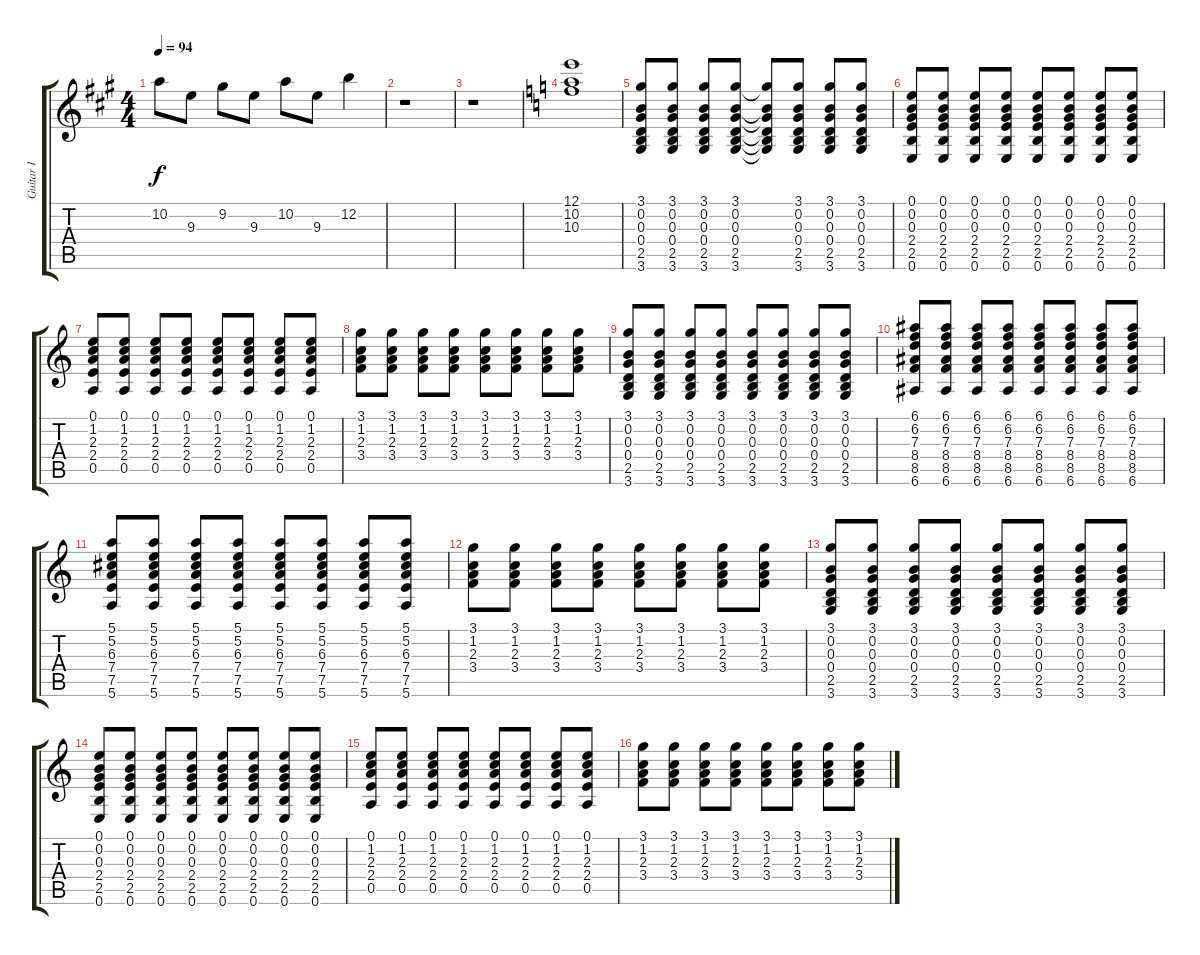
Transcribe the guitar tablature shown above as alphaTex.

\track ("Guitar I" "Guitar I") {instrument electricguitarclean}
\staff {score tabs}
\tuning (E4 B3 G3 D3 A2 E2) {hide}
\ts (4 4)
\tempo 94
\clef g2
\ks a
10.2.8{dy f} 9.3.8 9.2.8 9.3.8 10.2.8 9.3.8 12.2.4 |
r.1 |
r.1 |
\ks c
(12.1 10.2 10.3).1 |
(3.1 0.2 0.3 0.4 2.5 3.6).8 (3.1 0.2 0.3 0.4 2.5 3.6).8 (3.1 0.2 0.3 0.4 2.5 3.6).8 (3.1 0.2 0.3 0.4 2.5 3.6).8 (3.1{t} 0.2{t} 0.3{t} 0.4{t} 2.5{t} 3.6{t}).8 (3.1 0.2 0.3 0.4 2.5 3.6).8 (3.1 0.2 0.3 0.4 2.5 3.6).8 (3.1 0.2 0.3 0.4 2.5 3.6).8 |
(0.1 0.2 0.3 2.4 2.5 0.6).8 (0.1 0.2 0.3 2.4 2.5 0.6).8 (0.1 0.2 0.3 2.4 2.5 0.6).8 (0.1 0.2 0.3 2.4 2.5 0.6).8 (0.1 0.2 0.3 2.4 2.5 0.6).8 (0.1 0.2 0.3 2.4 2.5 0.6).8 (0.1 0.2 0.3 2.4 2.5 0.6).8 (0.1 0.2 0.3 2.4 2.5 0.6).8 |
(0.1 1.2 2.3 2.4 0.5).8 (0.1 1.2 2.3 2.4 0.5).8 (0.1 1.2 2.3 2.4 0.5).8 (0.1 1.2 2.3 2.4 0.5).8 (0.1 1.2 2.3 2.4 0.5).8 (0.1 1.2 2.3 2.4 0.5).8 (0.1 1.2 2.3 2.4 0.5).8 (0.1 1.2 2.3 2.4 0.5).8 |
(3.1 1.2 2.3 3.4).8 (3.1 1.2 2.3 3.4).8 (3.1 1.2 2.3 3.4).8 (3.1 1.2 2.3 3.4).8 (3.1 1.2 2.3 3.4).8 (3.1 1.2 2.3 3.4).8 (3.1 1.2 2.3 3.4).8 (3.1 1.2 2.3 3.4).8 |
(3.1 0.2 0.3 0.4 2.5 3.6).8 (3.1 0.2 0.3 0.4 2.5 3.6).8 (3.1 0.2 0.3 0.4 2.5 3.6).8 (3.1 0.2 0.3 0.4 2.5 3.6).8 (3.1 0.2 0.3 0.4 2.5 3.6).8 (3.1 0.2 0.3 0.4 2.5 3.6).8 (3.1 0.2 0.3 0.4 2.5 3.6).8 (3.1 0.2 0.3 0.4 2.5 3.6).8 |
(6.1 6.2 7.3 8.4 8.5 6.6).8 (6.1 6.2 7.3 8.4 8.5 6.6).8 (6.1 6.2 7.3 8.4 8.5 6.6).8 (6.1 6.2 7.3 8.4 8.5 6.6).8 (6.1 6.2 7.3 8.4 8.5 6.6).8 (6.1 6.2 7.3 8.4 8.5 6.6).8 (6.1 6.2 7.3 8.4 8.5 6.6).8 (6.1 6.2 7.3 8.4 8.5 6.6).8 |
(5.1 5.2 6.3 7.4 7.5 5.6).8 (5.1 5.2 6.3 7.4 7.5 5.6).8 (5.1 5.2 6.3 7.4 7.5 5.6).8 (5.1 5.2 6.3 7.4 7.5 5.6).8 (5.1 5.2 6.3 7.4 7.5 5.6).8 (5.1 5.2 6.3 7.4 7.5 5.6).8 (5.1 5.2 6.3 7.4 7.5 5.6).8 (5.1 5.2 6.3 7.4 7.5 5.6).8 |
(3.1 1.2 2.3 3.4).8 (3.1 1.2 2.3 3.4).8 (3.1 1.2 2.3 3.4).8 (3.1 1.2 2.3 3.4).8 (3.1 1.2 2.3 3.4).8 (3.1 1.2 2.3 3.4).8 (3.1 1.2 2.3 3.4).8 (3.1 1.2 2.3 3.4).8 |
(3.1 0.2 0.3 0.4 2.5 3.6).8 (3.1 0.2 0.3 0.4 2.5 3.6).8 (3.1 0.2 0.3 0.4 2.5 3.6).8 (3.1 0.2 0.3 0.4 2.5 3.6).8 (3.1 0.2 0.3 0.4 2.5 3.6).8 (3.1 0.2 0.3 0.4 2.5 3.6).8 (3.1 0.2 0.3 0.4 2.5 3.6).8 (3.1 0.2 0.3 0.4 2.5 3.6).8 |
(0.1 0.2 0.3 2.4 2.5 0.6).8 (0.1 0.2 0.3 2.4 2.5 0.6).8 (0.1 0.2 0.3 2.4 2.5 0.6).8 (0.1 0.2 0.3 2.4 2.5 0.6).8 (0.1 0.2 0.3 2.4 2.5 0.6).8 (0.1 0.2 0.3 2.4 2.5 0.6).8 (0.1 0.2 0.3 2.4 2.5 0.6).8 (0.1 0.2 0.3 2.4 2.5 0.6).8 |
(0.1 1.2 2.3 2.4 0.5).8 (0.1 1.2 2.3 2.4 0.5).8 (0.1 1.2 2.3 2.4 0.5).8 (0.1 1.2 2.3 2.4 0.5).8 (0.1 1.2 2.3 2.4 0.5).8 (0.1 1.2 2.3 2.4 0.5).8 (0.1 1.2 2.3 2.4 0.5).8 (0.1 1.2 2.3 2.4 0.5).8 |
(3.1 1.2 2.3 3.4).8 (3.1 1.2 2.3 3.4).8 (3.1 1.2 2.3 3.4).8 (3.1 1.2 2.3 3.4).8 (3.1 1.2 2.3 3.4).8 (3.1 1.2 2.3 3.4).8 (3.1 1.2 2.3 3.4).8 (3.1 1.2 2.3 3.4).8
